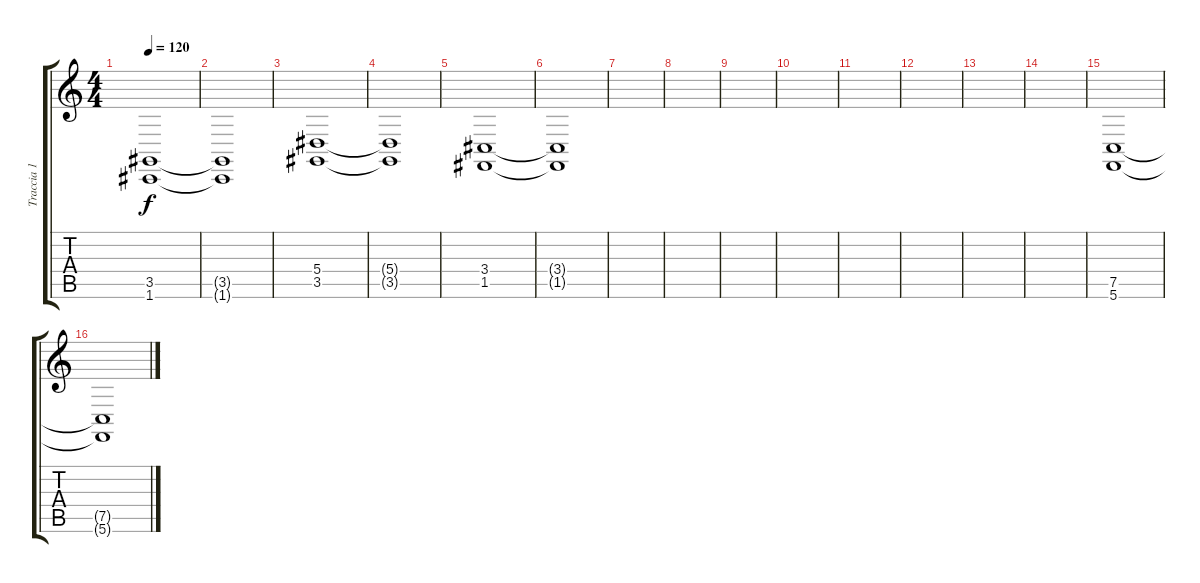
\track ("Traccia 1" "Traccia 1") {instrument electricgrandpiano}
\staff {score tabs}
\tuning (C4 G3 Eb3 Bb2 F2 C2) {hide}
\ts (4 4)
\tempo 120
\clef g2
\ks c
(3.5 1.6).1{dy f} |
(3.5{t} 1.6{t}).1 |
(5.4 3.5).1 |
(5.4{t} 3.5{t}).1 |
(3.4 1.5).1 |
(3.4{t} 1.5{t}).1 |
|
|
|
|
|
|
|
|
(7.5 5.6).1 |
(7.5{t} 5.6{t}).1
